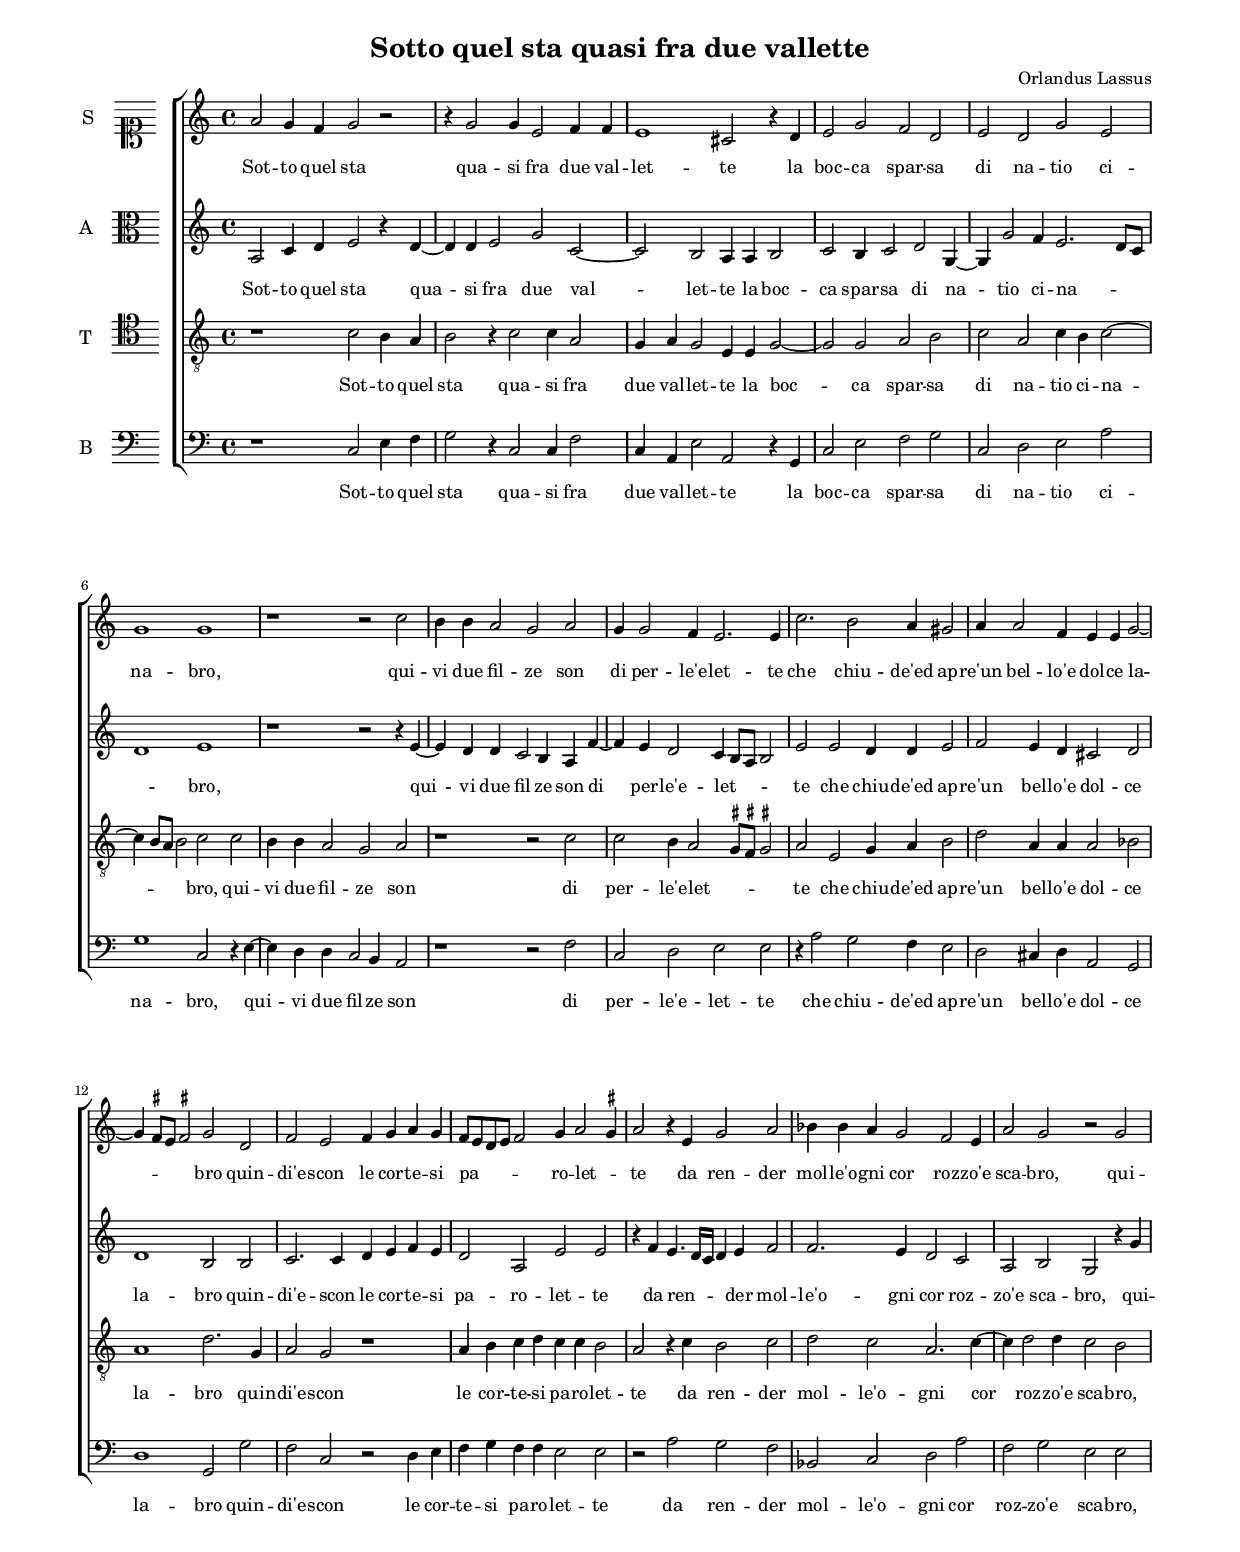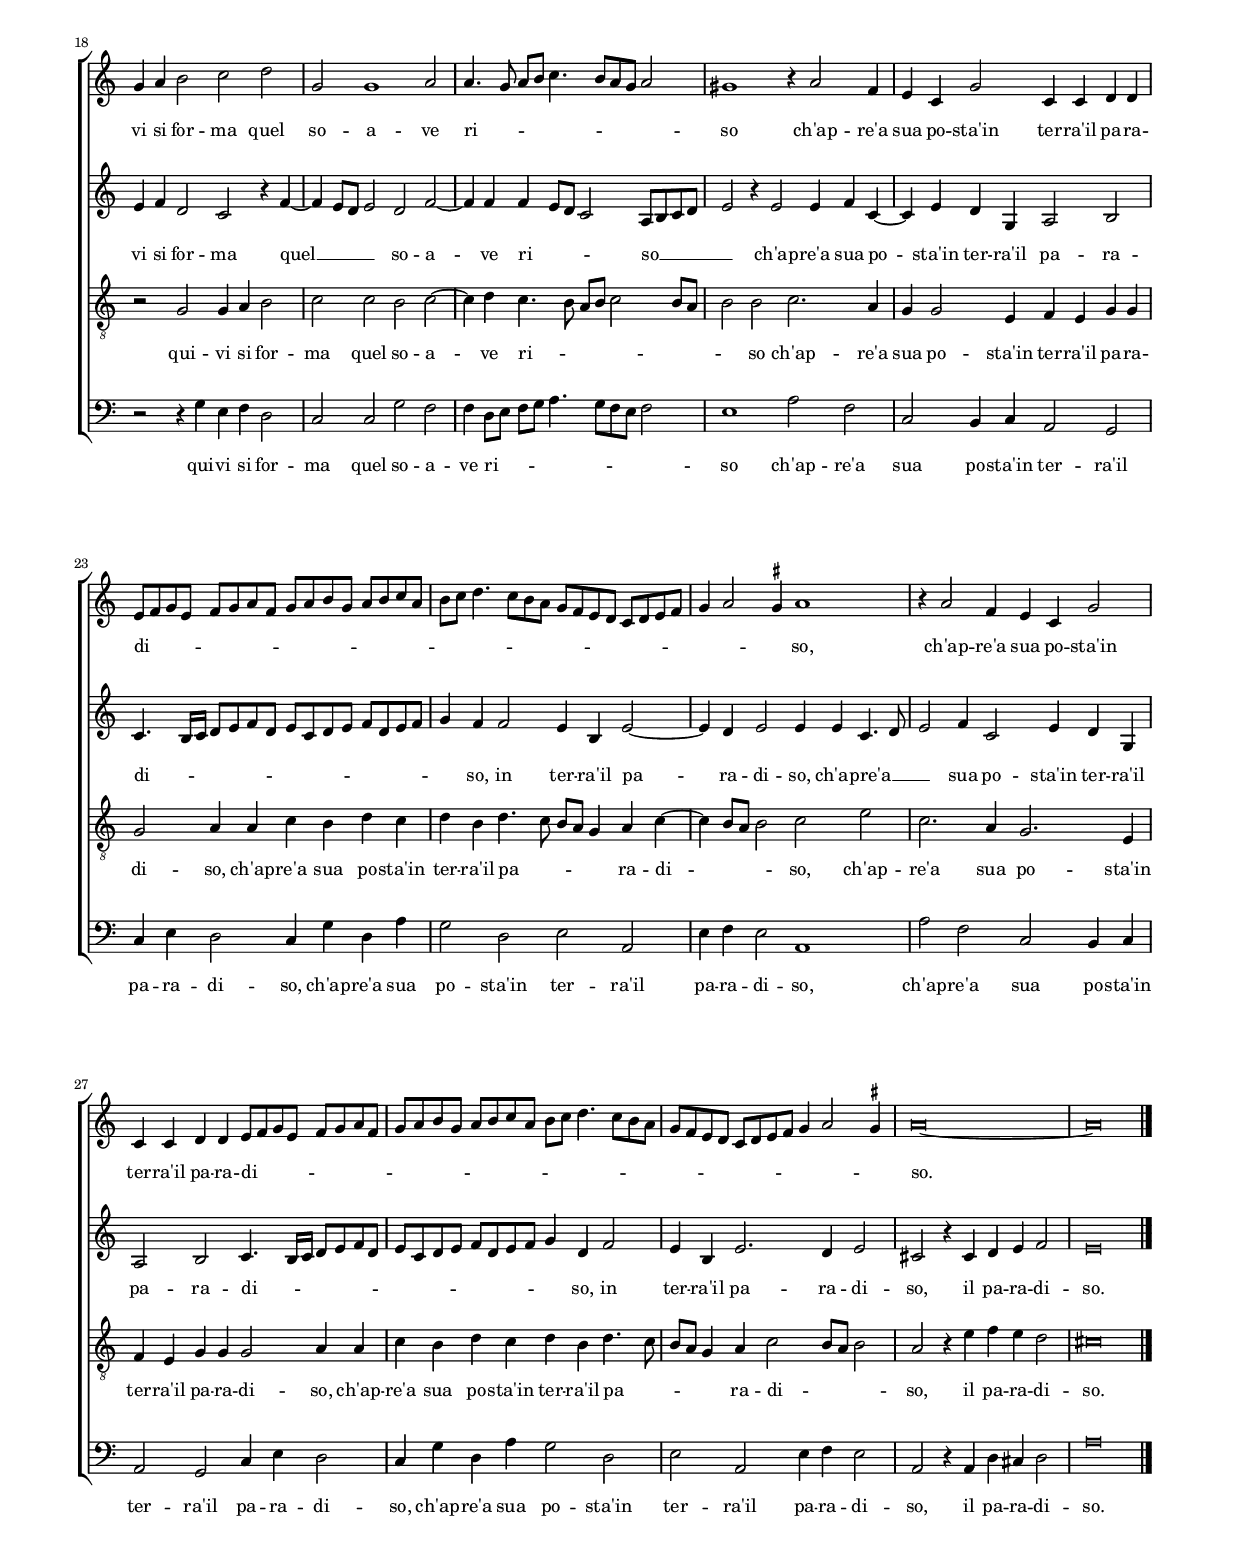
\header
{
  title="Sotto quel sta quasi fra due vallette"
  composer="Orlandus Lassus"
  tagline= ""
}

\version "2.18.2"
\include "deutsch.ly"
#(set-global-staff-size 15)
% #(set-default-paper-size "letter")
#(ly:set-option 'point-and-click #f)

	
global = {
	\key c \major
	\time 4/4 \set Score.measureLength = #(ly:make-moment 2/1)
	\skip 1*62 \bar "|."
	}

	ficta = { \once \set suggestAccidentals = ##t }
	
	forget = #(define-music-function (parser location music) (ly:music?) #{
		\accidentalStyle forget
		$music
		\accidentalStyle default
		#})
	
	m = \melisma
	me = \melismaEnd


\paper
	{
	top-margin = 2.2 \cm
	bottom-margin = 2.2 \cm
	left-margin = 1.5 \cm
	right-margin = 1.5 \cm
	ragged-bottom = ##f
	ragged-last-bottom = ##f
	print-page-number = ##f
	system-system-spacing = #'((basic-distance . 20) (minimum-distance . 14) (padding . 6) (strechability . 150))
	systems-per-page = 3
	system-count = 6
%	min-systems-per-page = 3
%	oddHeaderMarkup = \markup { \fill-line { \null \null \column \right-align { \fontsize #1 \fromproperty #'page:page-number-string \null } } }
%	evenHeaderMarkup = \markup { \column \right-align { \fontsize #1 \fromproperty #'page:page-number-string \null } }
	}


incipitcantus = \markup { \score {
	{
	\set Staff.instrumentName = \markup { \fontsize #1 "S" }
	\key c \major
	\clef soprano
	s4 \bar ""
	}
	\layout  {
	raggedright = ##t
	indent = 0.8 \cm
	line-width = 1.6 \cm
	\context { \Staff \remove Time_signature_engraver }
	\override Staff.Clef.Y-extent = #'(0 . 0)
	}} \hspace #1 }
	
      
incipitaltus = \markup { \score {
	{
	\set Staff.instrumentName = \markup { \fontsize #1 "A" }
	\key c \major
	\clef alto
	s4 \bar ""
	}
	\layout  {
	raggedright = ##t
	indent = 0.8 \cm
	line-width = 1.6 \cm
	\context { \Staff \remove Time_signature_engraver }
	\override Staff.Clef.Y-extent = #'(0 . 0)
	}} \hspace #1 }


incipittenor = \markup { \score {
	{
	\set Staff.instrumentName = \markup { \fontsize #1 "T" }
	\key c \major
	\clef tenor
	s4 \bar ""
	}
	\layout  {
	raggedright = ##t
	indent = 0.8 \cm
	line-width = 1.6 \cm
	\context { \Staff \remove Time_signature_engraver }
	\override Staff.Clef.Y-extent = #'(0 . 0)
	}} \hspace #1 }


incipitbassus = \markup { \score {
	{
	\set Staff.instrumentName = \markup { \fontsize #1 "B" }
	\key c \major
	\clef bass
	s4 \bar ""
	}
	\layout  {
	raggedright = ##t
	indent = 0.8 \cm
	line-width = 1.6 \cm
	\context { \Staff \remove Time_signature_engraver }
	\override Staff.Clef.Y-extent = #'(0 . 0)
	}} \hspace #1 }


cantus =  \relative c''
	{
	a2 g4 f g2 r
	r4 g2 g4 e2 f4 f
	e1 cis2 r4 d
	e2 g f d
%5
	e2 d g e |
	g1 g
	r1 r2 c
	h4 h a2 g a
	g4 g2 f4 e2. e4
%10
	c'2. h2 a4 gis2 |
	a4 a2 f4 e e g2~
	g4 \ficta fis8 e \ficta fis!2 g d
	f2 e f4 g a g
	f8 e d e f2 g4 a2 \ficta gis4
%15
	a2 r4 e g2 a |
	b4 b a g2 f e4
	a2 g r g
	g4 a h2 c d
	g,2 g1 a2
%20
	a4. g8 a h c4. h8 a g a2 |
	gis1 r4 a2 f4
	e4 c g'2 c,4 c d d
	e8[ f g e] f[ g a f] g[ a h g] a[ h c a]
	h8 c d4. c8 h a g[ f e d] c[ d e f]
%25
	g4 a2 \ficta gis4 a1 |
	r4 a2 f4 e c g'2
	c,4 c d d e8[ f g e] f[ g a f]
	g[ a h g] a[ h c a] h c d4. c8 h a
	g[ f e d] c[ d e f] g4 a2 \ficta gis4
%30
	a\breve~
	a\breve |
	}


altus =  \relative c'
        {
	a2 c4 d e2 r4 d~
	d4 d e2 g c,~
	c2 h a4 a h2
	c2 h4 c2 d g,4~
%5
	g4 g'2 f4 e2. d8 c |
	d1 e1
	r1 r2 r4 e~
	e4 d d c2 h4 a f'~
	f4 e d2 c4 h8 a h2
%10
	e2 e d4 d e2 |
	f2 e4 d cis2 d
	d1 h2 h
	c2. c4 d e f e
	d2 a e' e
%15
	r4 f e4. d16 c d4 e f2 |
	f2. e4 d2 c
	a2 h g r4 g'
	e4 f d2 c2 r4 f~
	f4 e8 d e2 d f~
%20
	f4 f f e8 d c2 a8 h c d |
	e2 r4 e2 e4 f c~
	c4 e d g, a2 h
	c4. h16 c d8 e f d e8[ c d e] f[ d e f]
	g4 f f2 e4 h e2~
%25
	e4 d e2 e4 e c4. d8 |
	e2 f4 c2 e4 d g,
	a2 h c4. h16 c d8[ e f d]
	e8[ c d e] f[ d e f] g4 d f2
	e4 h e2. d4 e2
%30
	cis2 r4 cis d e f2 |
	e\breve |
	}


tenor =  \relative c'
	{
	r1 c2 h4 a
	h2 r4 c2 c4 a2
	g4 a g2 e4 e g2~
	g2 g a h
%5
	c2 a c4 h c2~ |
	c4 h8 a h2 c c
	h4 h a2 g a
	r1 r2 c
	c2 h4 a2 \ficta gis8 \ficta fis \ficta gis!2
%10
	a2 e g4 a h2 |
	d2 a4 a a2 b
	a1 d2. g,4
	a2 g r1
	a4 h c d c c h2
%15
	a2 r4 c h2 c |
	d2 c a2. c4~
	c4 d2 d4 c2 h
	r2 g g4 a h2
	c2 c h c~
%20
	c4 d c4. h8 a[ h] c2 h8 a |
	h2 h c2. a4
	g4 g2 e4 f e g g
	g2 a4 a c h d c
	d4 h d4. c8 h a g4 a c~
%25
	c4 h8 a h2 c e |
	c2. a4 g2. e4
	f4 e g g g2 a4 a
	c4 h d c d h d4. c8
	h8 a g4 a c2 h8 a h2
%30
	a2 r4 e' f e d2
	cis\breve |
	}


bassus  =  \relative c
	{
	r1 c2 e4 f
	g2 r4 c,2 c4 f2
	c4 a e'2 a, r4 g
	c2 e f g
%5
	c,2 d e a |
	g1 c,2 r4 e~
	e4 d d c2 h4 a2
	r1 r2 f'
	c2 d e e
%10
	r4 a2 g f4 e2 |
	d2 cis4 d a2 g
	d'1 g,2 g'
	f2 c r d4 e
	f4 g f f e2 e
%15
	r2 a g f |
	b,2 c d a'
	f2 g e e
	r2 r4 g e f d2
	c2 c g' f
%20
	f4 d8 e f g a4. g8 f e f2 |
	e1 a2 f
	c2 h4 c a2 g
	c4 e d2 c4 g' d a'
	g2 d e a,
%25
	e'4 f e2 a,1 |
	a'2 f c h4 c
	a2 g c4 e d2
	c4 g' d a' g2 d
	e2 a, e'4 f e2
%30
	a,2 r4 a d cis d2
	a'\breve |
	}

lyricscantus = \lyricmode {
	Sot -- to quel sta qua -- si fra due val -- let -- te
	la boc -- ca spar -- sa di na -- tio ci -- na -- bro,
	qui -- vi due fil -- ze son di per -- le'e -- let -- te
	che chiu -- de'ed ap -- re'un bel -- lo'e dol -- ce la -- _ _ _ bro
	quin -- di'e -- scon le cor -- te -- si pa -- _ _ _ _ ro -- let -- _ te
	da ren -- der mol -- le'o -- gni cor roz -- zo'e sca -- bro,
	qui -- vi si for -- ma quel so -- a -- ve ri -- _ _ _ _ _ _ _ _ so
	ch'ap -- re'a sua po -- sta'in ter -- ra'il pa -- ra -- di -- _ _ _ _ _ _ _ _ _ _ _ _ _ _ _ _ _ _ _ _ 
	_ _ _ _ _ _ _ _ _ _ _ _ so,
	ch'ap -- re'a sua po -- sta'in ter -- ra'il pa -- ra -- di -- _ _ _ _ _ _ _ _ _ _ _ _ _ _ _ _ _ _ _ _ 
	_ _ _ _ _ _ _ _ _ _ _ _ so.
	}


lyricsaltus = \lyricmode {
	Sot -- to quel sta qua -- si fra due val -- let -- te
	la boc -- ca spar -- sa di na -- tio ci -- na -- _ _ _ bro,
	qui -- vi due fil -- ze son di per -- le'e -- let -- _ _ _ te
	che chiu -- de'ed ap -- re'un bel -- lo'e dol -- ce la -- bro
	quin -- di'e -- scon le cor -- te -- si pa -- ro -- let -- te
	da ren -- _ _ _ der mol -- le'o -- gni cor roz -- zo'e sca -- bro,
	qui -- vi si for -- ma quel __ _ _ _ so -- a -- ve ri -- _ _ _ so __ _ _ _ _
	ch'ap -- re'a sua po -- sta'in ter -- ra'il pa -- ra -- di -- _ _ _ _ _ _ _ _ _ _ _ _ _ _ _ so,
	in ter -- ra'il pa -- ra -- di -- so,
	ch'ap -- re'a __ _ _ sua po -- sta'in ter -- ra'il pa -- ra -- di -- _ _ _ _ _ _ _ _ _ _ _ _ _ _ _ so,
	in ter -- ra'il pa -- ra -- di -- so,
	il pa -- ra -- di -- so.
	}


lyricstenor = \lyricmode {
	Sot -- to quel sta qua -- si fra due val -- let -- te
	la boc -- ca spar -- sa di na -- tio ci -- na -- _ _ _ bro,
	qui -- vi due fil -- ze son di per -- le'e -- let -- _ _ _ te
	che chiu -- de'ed ap -- re'un bel -- lo'e dol -- ce la -- bro
	quin -- di'e -- scon le cor -- te -- si pa -- ro -- let -- te
	da ren -- der mol -- le'o -- gni cor roz -- zo'e sca -- bro,
	qui -- vi si for -- ma quel so -- a -- ve ri -- _ _ _ _ _ _ _ so
	ch'ap -- re'a sua po -- sta'in ter -- ra'il pa -- ra -- di -- so,
	ch'ap -- re'a sua po -- sta'in ter -- ra'il pa -- _ _ _ _ ra -- di -- _ _ _ so,
	ch'ap -- re'a sua po -- sta'in ter -- ra'il pa -- ra -- di -- so,
	ch'ap -- re'a sua po -- sta'in ter -- ra'il pa -- _ _ _ _ ra -- di -- _ _ _ so,
	il pa -- ra -- di -- so.
	}


lyricsbassus = \lyricmode {
	Sot -- to quel sta qua -- si fra due val -- let -- te
	la boc -- ca spar -- sa di na -- tio ci -- na -- bro,
	qui -- vi due fil -- ze son di per -- le'e -- let -- te
	che chiu -- de'ed ap -- re'un bel -- lo'e dol -- ce la -- bro
	quin -- di'e -- scon le cor -- te -- si pa -- ro -- let -- te
	da ren -- der mol -- le'o -- gni cor roz -- zo'e sca -- bro,
	qui -- vi si for -- ma quel so -- a -- ve ri -- _ _ _ _ _ _ _ _ so
	ch'ap -- re'a sua po -- sta'in ter -- ra'il pa -- ra -- di -- so,
	ch'ap -- re'a sua po -- sta'in ter -- ra'il pa -- ra -- di -- so,
	ch'ap -- re'a sua po -- sta'in ter -- ra'il pa -- ra -- di -- so,
	ch'ap -- re'a sua po -- sta'in ter -- ra'il pa -- ra -- di -- so,
	il pa -- ra -- di -- so.
	}


\score
{  
	% \transpose {
	\new ChoirStaff \with { \override StaffGrouper.staff-staff-spacing.basic-distance = #13.5 }
	<<

	\new Staff << \global
	\new Voice="v1" {
		\set Staff.instrumentName=\incipitcantus
		\set Staff.midiInstrument = "reed organ"
		\clef "violin"
		\cantus }
	\new Lyrics \lyricsto "v1" {\lyricscantus }
	>>


	\new Staff << \global
	\new Voice="v2" {
		\set Staff.instrumentName=\incipitaltus
		\set Staff.midiInstrument = "reed organ"
		\clef "violin" 
		\altus}
	\new Lyrics \lyricsto "v2" {\lyricsaltus }
	>>


	\new Staff << \global
	\new Voice="v3" {
		\set Staff.instrumentName=\incipittenor
		\set Staff.midiInstrument = "reed organ"
		\clef "G_8"
		\tenor }
	\new Lyrics \lyricsto "v3" {\lyricstenor }
	>>


	\new Staff << \global
	\new Voice="v4" {
		\set Staff.instrumentName=\incipitbassus
		\set Staff.midiInstrument = "reed organ"
		\clef "bass" 
		\bassus }
	\new Lyrics \lyricsto "v4" {\lyricsbassus}
	>>

	>>
	% } % transpose

	\layout
	{
	indent = 1.6 \cm
	\context { \Lyrics \override VerticalAxisGroup.nonstaff-relatedstaff-spacing.padding = #2 }
	\context { \Lyrics \override LyricText.font-size = #0.75 }
	\context { \Staff \override TimeSignature.break-visibility = #end-of-line-invisible }
%	\context { \Staff \override InstrumentName.X-offset = #'-25 }
	\context { \Voice \override Slur.transparent = ##t }
%	\context { \Voice \override AccidentalSuggestion.avoid-slur = #'ignore }
%	\context { \Voice \override AccidentalSuggestion.outside-staff-priority = ##f }
	\context { \Score \override BarNumber.padding = #2 }
	\context { \Voice \override NoteHead.style = #'baroque }
	}

\midi
	{
    	\tempo 2 = 82
	}
	
}


% EOF